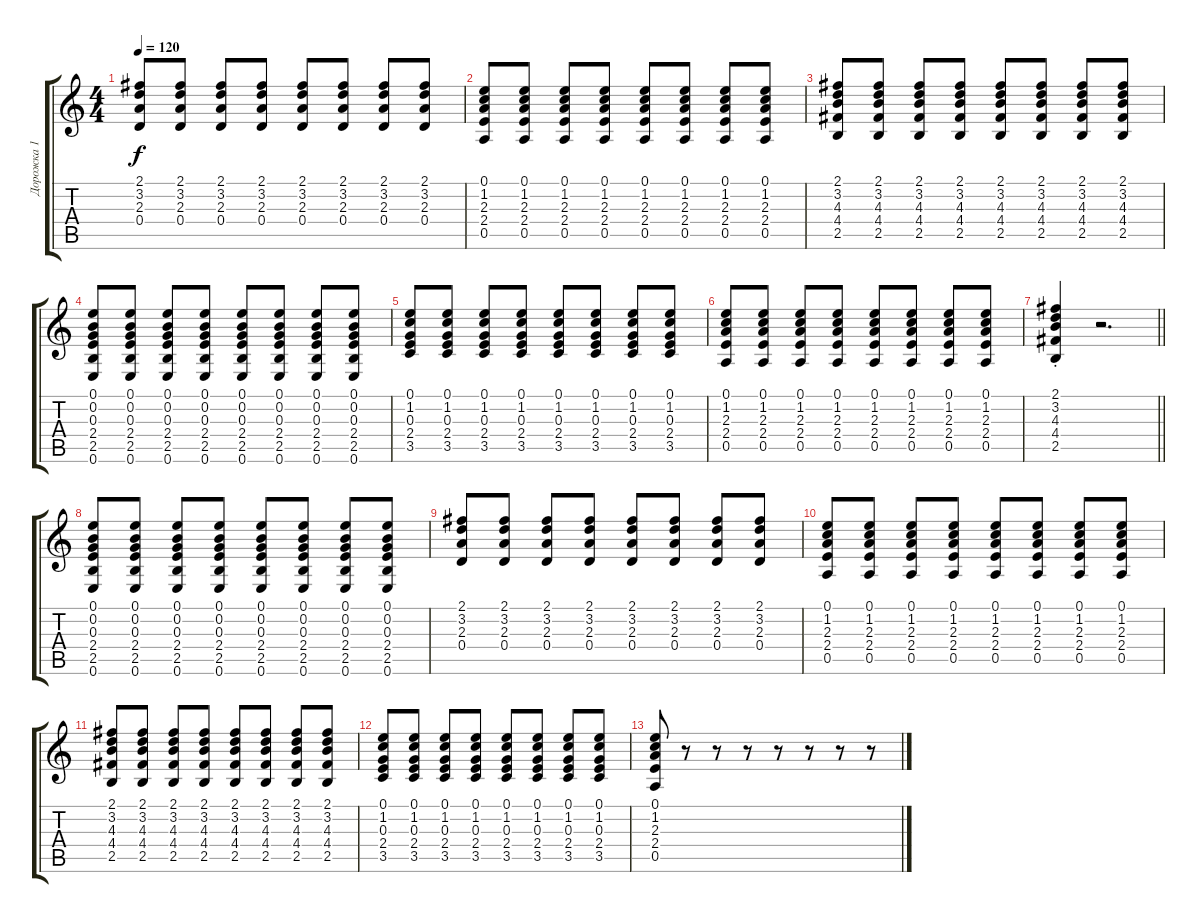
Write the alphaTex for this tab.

\track ("Дорожка 1" "Дорожка 1") {instrument electricguitarclean}
\staff {score tabs}
\tuning (E4 B3 G3 D3 A2 E2) {hide}
\ts (4 4)
\tempo 120
\clef g2
\ks c
(2.1 3.2 2.3 0.4).8{dy f} (2.1 3.2 2.3 0.4).8 (2.1 3.2 2.3 0.4).8 (2.1 3.2 2.3 0.4).8 (2.1 3.2 2.3 0.4).8 (2.1 3.2 2.3 0.4).8 (2.1 3.2 2.3 0.4).8 (2.1 3.2 2.3 0.4).8 |
(0.1 1.2 2.3 2.4 0.5).8 (0.1 1.2 2.3 2.4 0.5).8 (0.1 1.2 2.3 2.4 0.5).8 (0.1 1.2 2.3 2.4 0.5).8 (0.1 1.2 2.3 2.4 0.5).8 (0.1 1.2 2.3 2.4 0.5).8 (0.1 1.2 2.3 2.4 0.5).8 (0.1 1.2 2.3 2.4 0.5).8 |
(2.1 3.2 4.3 4.4 2.5).8 (2.1 3.2 4.3 4.4 2.5).8 (2.1 3.2 4.3 4.4 2.5).8 (2.1 3.2 4.3 4.4 2.5).8 (2.1 3.2 4.3 4.4 2.5).8 (2.1 3.2 4.3 4.4 2.5).8 (2.1 3.2 4.3 4.4 2.5).8 (2.1 3.2 4.3 4.4 2.5).8 |
(0.1 0.2 0.3 2.4 2.5 0.6).8 (0.1 0.2 0.3 2.4 2.5 0.6).8 (0.1 0.2 0.3 2.4 2.5 0.6).8 (0.1 0.2 0.3 2.4 2.5 0.6).8 (0.1 0.2 0.3 2.4 2.5 0.6).8 (0.1 0.2 0.3 2.4 2.5 0.6).8 (0.1 0.2 0.3 2.4 2.5 0.6).8 (0.1 0.2 0.3 2.4 2.5 0.6).8 |
(0.1 1.2 0.3 2.4 3.5).8 (0.1 1.2 0.3 2.4 3.5).8 (0.1 1.2 0.3 2.4 3.5).8 (0.1 1.2 0.3 2.4 3.5).8 (0.1 1.2 0.3 2.4 3.5).8 (0.1 1.2 0.3 2.4 3.5).8 (0.1 1.2 0.3 2.4 3.5).8 (0.1 1.2 0.3 2.4 3.5).8 |
(0.1 1.2 2.3 2.4 0.5).8 (0.1 1.2 2.3 2.4 0.5).8 (0.1 1.2 2.3 2.4 0.5).8 (0.1 1.2 2.3 2.4 0.5).8 (0.1 1.2 2.3 2.4 0.5).8 (0.1 1.2 2.3 2.4 0.5).8 (0.1 1.2 2.3 2.4 0.5).8 (0.1 1.2 2.3 2.4 0.5).8 |
\barLineRight lightlight
(2.1{st} 3.2{st} 4.3{st} 4.4{st} 2.5{st}).4 r.2{d} |
(0.1 0.2 0.3 2.4 2.5 0.6).8 (0.1 0.2 0.3 2.4 2.5 0.6).8 (0.1 0.2 0.3 2.4 2.5 0.6).8 (0.1 0.2 0.3 2.4 2.5 0.6).8 (0.1 0.2 0.3 2.4 2.5 0.6).8 (0.1 0.2 0.3 2.4 2.5 0.6).8 (0.1 0.2 0.3 2.4 2.5 0.6).8 (0.1 0.2 0.3 2.4 2.5 0.6).8 |
(2.1 3.2 2.3 0.4).8 (2.1 3.2 2.3 0.4).8 (2.1 3.2 2.3 0.4).8 (2.1 3.2 2.3 0.4).8 (2.1 3.2 2.3 0.4).8 (2.1 3.2 2.3 0.4).8 (2.1 3.2 2.3 0.4).8 (2.1 3.2 2.3 0.4).8 |
(0.1 1.2 2.3 2.4 0.5).8 (0.1 1.2 2.3 2.4 0.5).8 (0.1 1.2 2.3 2.4 0.5).8 (0.1 1.2 2.3 2.4 0.5).8 (0.1 1.2 2.3 2.4 0.5).8 (0.1 1.2 2.3 2.4 0.5).8 (0.1 1.2 2.3 2.4 0.5).8 (0.1 1.2 2.3 2.4 0.5).8 |
(2.1 3.2 4.3 4.4 2.5).8 (2.1 3.2 4.3 4.4 2.5).8 (2.1 3.2 4.3 4.4 2.5).8 (2.1 3.2 4.3 4.4 2.5).8 (2.1 3.2 4.3 4.4 2.5).8 (2.1 3.2 4.3 4.4 2.5).8 (2.1 3.2 4.3 4.4 2.5).8 (2.1 3.2 4.3 4.4 2.5).8 |
(0.1 1.2 0.3 2.4 3.5).8 (0.1 1.2 0.3 2.4 3.5).8 (0.1 1.2 0.3 2.4 3.5).8 (0.1 1.2 0.3 2.4 3.5).8 (0.1 1.2 0.3 2.4 3.5).8 (0.1 1.2 0.3 2.4 3.5).8 (0.1 1.2 0.3 2.4 3.5).8 (0.1 1.2 0.3 2.4 3.5).8 |
(0.1 1.2 2.3 2.4 0.5).8 r.8 r.8 r.8 r.8 r.8 r.8 r.8
